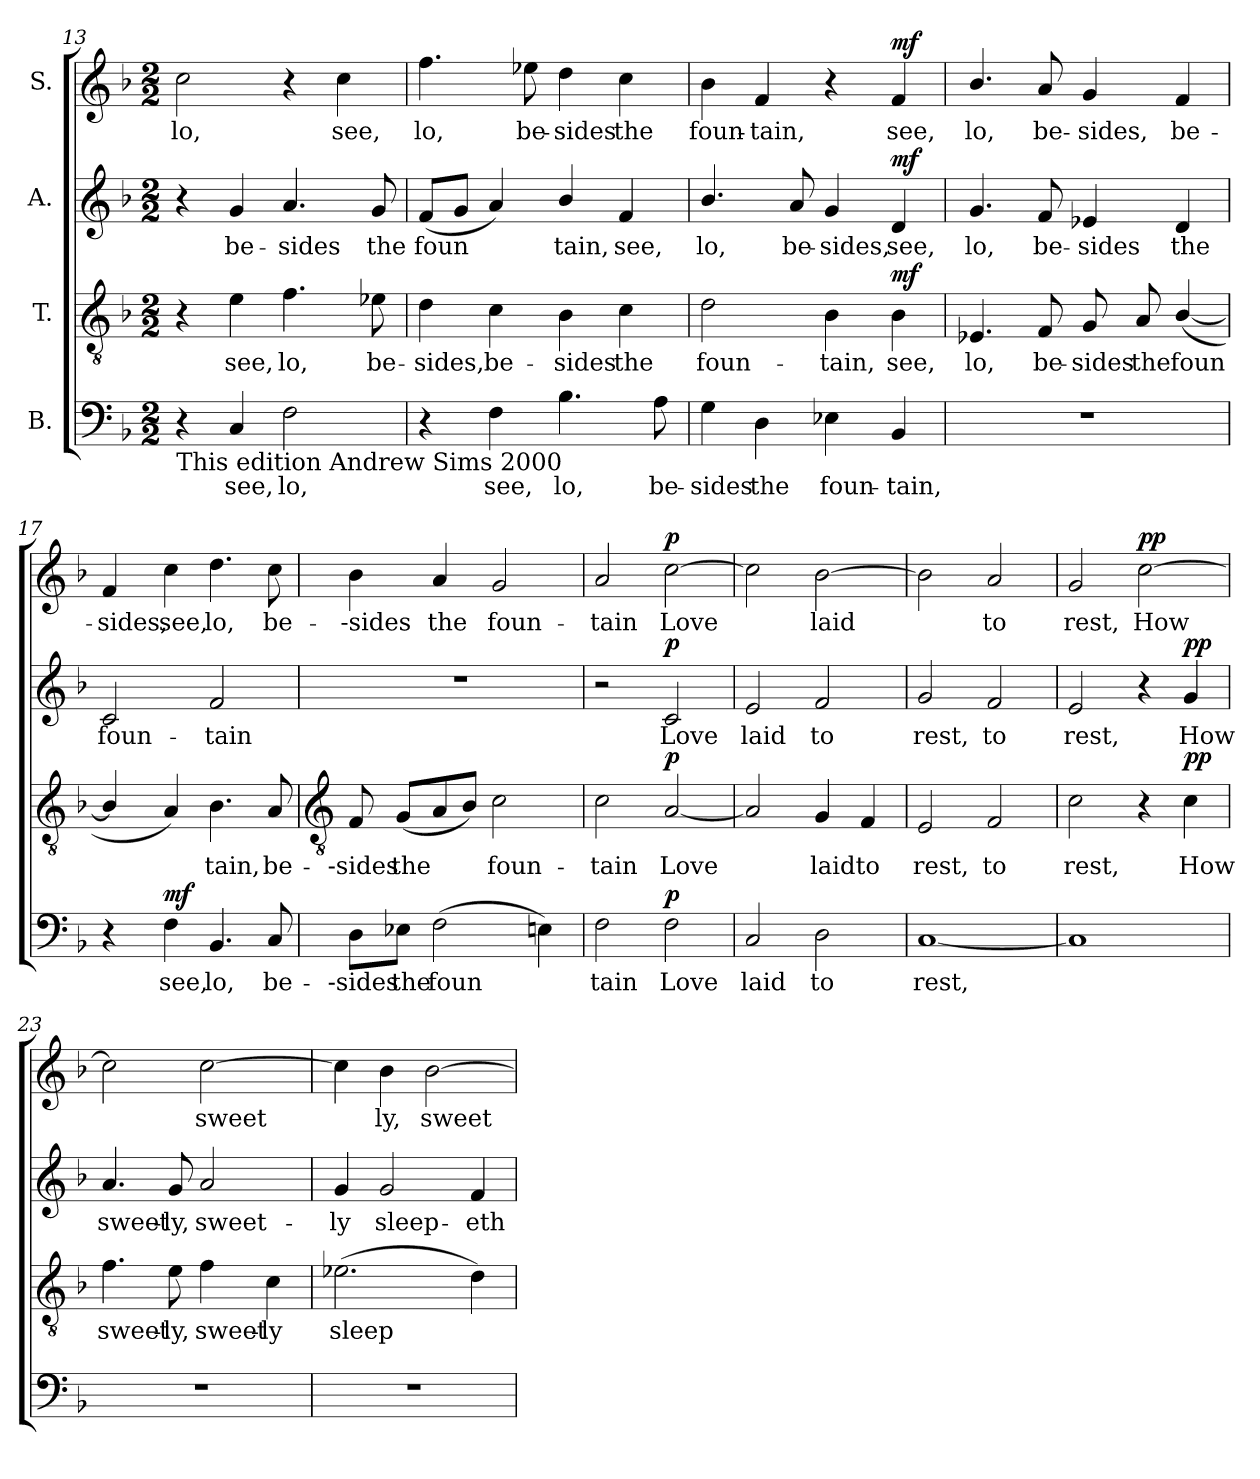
**kern	**text	**dynam	**kern	**text	**dynam	**kern	**text	**dynam	**kern	**text	**dynam
*part4	*part4	*part4	*part3	*part3	*part3	*part2	*part2	*part2	*part1	*part1	*part1
*staff4	*staff4	*staff4	*staff3	*staff3	*staff3	*staff2	*staff2	*staff2	*staff1	*staff1	*staff1
*I"B.	*	*	*I"T.	*	*	*I"A.	*	*	*I"S.	*	*
!!LO:LB:g=z
*clefF4	*	*	*clefGv2	*	*	*clefG2	*	*	*clefG2	*	*
*k[b-]	*	*	*k[b-]	*	*	*k[b-]	*	*	*k[b-]	*	*
*F:	*	*	*F:	*	*	*F:	*	*	*F:	*	*
*M2/2	*	*	*M2/2	*	*	*M2/2	*	*	*M2/2	*	*
=13	=13	=13	=13	=13	=13	=13	=13	=13	=13	=13	=13
!LO:TX:b:t=This edition  Andrew Sims 2000	!	!	!	!	!	!	!	!	!	!	!
!	!	!	!	!	!	!	!	!	!	!LO:LY:b	!
4r	.	.	4r	.	.	4r	.	.	2cc	lo,	.
!	!LO:LY:b	!	!	!LO:LY:b	!	!	!LO:LY:b	!	!	!	!
4C	see,	.	4e	see,	.	4g	be-	.	.	.	.
!	!LO:LY:b	!	!	!LO:LY:b	!	!	!LO:LY:b	!	!	!	!
2F	lo,	.	4.f	lo,	.	4.a	-sides	.	4r	.	.
!	!	!	!	!	!	!	!	!	!	!LO:LY:b	!
.	.	.	.	.	.	.	.	.	4cc	see,	.
!	!	!	!	!LO:LY:b	!	!	!LO:LY:b	!	!	!	!
.	.	.	8e-X	be-	.	8g	the	.	.	.	.
=14	=14	=14	=14	=14	=14	=14	=14	=14	=14	=14	=14
!	!	!	!	!LO:LY:b	!	!	!LO:LY:b	!	!	!LO:LY:b	!
4r	.	.	4d	-sides,	.	(<8f/L	foun	.	4.ff	lo,	.
.	.	.	.	.	.	8g/J	.	.	.	.	.
!	!LO:LY:b	!	!	!LO:LY:b	!	!	!	!	!	!	!
4F	see,	.	4c	be-	.	4a/)	.	.	.	.	.
!	!	!	!	!	!	!	!	!	!	!LO:LY:b	!
.	.	.	.	.	.	.	.	.	8ee-X	be-	.
!	!LO:LY:b	!	!	!LO:LY:b	!	!	!LO:LY:b	!	!	!LO:LY:b	!
4.B-	lo,	.	4B-	-sides	.	4b-/	tain,	.	4dd	-sides	.
!	!	!	!	!LO:LY:b	!	!	!LO:LY:b	!	!	!LO:LY:b	!
.	.	.	4c	the	.	4f/	see,	.	4cc	the	.
!	!LO:LY:b	!	!	!	!	!	!	!	!	!	!
8A	be-	.	.	.	.	.	.	.	.	.	.
=15	=15	=15	=15	=15	=15	=15	=15	=15	=15	=15	=15
!	!LO:LY:b	!	!	!LO:LY:b	!	!	!LO:LY:b	!	!	!LO:LY:b	!
4G	-sides	.	2d	foun-	.	4.b-/	lo,	.	4b-	foun-	.
!	!LO:LY:b	!	!	!	!	!	!	!	!	!LO:LY:b	!
4D	the	.	.	.	.	.	.	.	4f	-tain,	.
!	!	!	!	!	!	!	!LO:LY:b	!	!	!	!
.	.	.	.	.	.	8a/	be-	.	.	.	.
!	!LO:LY:b	!	!	!LO:LY:b	!	!	!LO:LY:b	!	!	!	!
4E-X	foun-	.	4B-	-tain,	.	4g	-sides,	.	4r	.	.
!	!LO:LY:b	!	!	!LO:LY:b	!LO:DY:a	!	!LO:LY:b	!LO:DY:a	!	!LO:LY:b	!LO:DY:a
4BB-	-tain,	.	4B-	see,	mf	4d	see,	mf	4f	see,	mf
=16	=16	=16	=16	=16	=16	=16	=16	=16	=16	=16	=16
!	!	!	!	!LO:LY:b	!	!	!LO:LY:b	!	!	!LO:LY:b	!
1r	.	.	4.E-X	lo,	.	4.g	lo,	.	4.b-/	lo,	.
!	!	!	!	!LO:LY:b	!	!	!LO:LY:b	!	!	!LO:LY:b	!
.	.	.	8F	be-	.	8f	be-	.	8a	be-	.
!	!	!	!	!LO:LY:b	!	!	!LO:LY:b	!	!	!LO:LY:b	!
.	.	.	8G	-sides	.	4e-X	-sides	.	4g	-sides,	.
!	!	!	!	!LO:LY:b	!	!	!	!	!	!	!
.	.	.	8A	the	.	.	.	.	.	.	.
!	!	!	!	!LO:LY:b	!	!	!LO:LY:b	!	!	!LO:LY:b	!
.	.	.	(<[4B-/	foun	.	4d	the	.	4f	be-	.
=17	=17	=17	=17	=17	=17	=17	=17	=17	=17	=17	=17
!	!	!	!	!	!	!	!LO:LY:b	!	!	!LO:LY:b	!
4r	.	.	4B-/]	.	.	2c	foun-	.	4f	-sides,	.
!	!LO:LY:b	!LO:DY:a	!	!	!	!	!	!	!	!LO:LY:b	!
4F	see,	mf	4A)	.	.	.	.	.	4cc	see,	.
!	!LO:LY:b	!	!	!LO:LY:b	!	!	!LO:LY:b	!	!	!LO:LY:b	!
4.BB-	lo,	.	4.B-	tain,	.	2f	-tain	.	4.dd	lo,	.
!	!LO:LY:b	!	!	!LO:LY:b	!	!	!	!	!	!LO:LY:b	!
8C	be-	.	8A	be-	.	.	.	.	8cc	be-	.
!!LO:LB:g=z
=18	=18	=18	=18	=18	=18	=18	=18	=18	=18	=18	=18
*	*	*	*clefGv2	*	*	*	*	*	*	*	*
!	!LO:LY:b	!	!	!LO:LY:b	!	!	!	!	!	!LO:LY:b	!
8D\L	--sides	.	8F	--sides	.	1r	.	.	4b-	--sides	.
!	!LO:LY:b	!	!	!LO:LY:b	!	!	!	!	!	!	!
8E-X\J	the	.	(<8GL	the	.	.	.	.	.	.	.
!	!LO:LY:b	!	!	!	!	!	!	!	!	!LO:LY:b	!
(>2F	foun	.	8A	.	.	.	.	.	4a	the	.
.	.	.	8B-J)	.	.	.	.	.	.	.	.
!	!	!	!	!LO:LY:b	!	!	!	!	!	!LO:LY:b	!
.	.	.	2c	foun-	.	.	.	.	2g	foun-	.
4En)	.	.	.	.	.	.	.	.	.	.	.
=19	=19	=19	=19	=19	=19	=19	=19	=19	=19	=19	=19
!	!LO:LY:b	!	!	!LO:LY:b	!	!	!	!	!	!LO:LY:b	!
2F	tain	.	2c	-tain	.	2r	.	.	2a	-tain	.
!	!LO:LY:b	!LO:DY:a	!	!LO:LY:b	!LO:DY:a	!	!LO:LY:b	!LO:DY:a	!	!LO:LY:b	!LO:DY:b
2F	Love	p	[2A	Love	p	2c	Love	p	[2cc	Love	p
=20	=20	=20	=20	=20	=20	=20	=20	=20	=20	=20	=20
!	!LO:LY:b	!	!	!	!	!	!LO:LY:b	!	!	!	!
2C	laid	.	2A]	.	.	2e	laid	.	2cc]	.	.
!	!LO:LY:b	!	!	!LO:LY:b	!	!	!LO:LY:b	!	!	!LO:LY:b	!
2D	to	.	4G	laid	.	2f	to	.	[2b-	laid	.
!	!	!	!	!LO:LY:b	!	!	!	!	!	!	!
.	.	.	4F	to	.	.	.	.	.	.	.
=21	=21	=21	=21	=21	=21	=21	=21	=21	=21	=21	=21
!	!LO:LY:b	!	!	!LO:LY:b	!	!	!LO:LY:b	!	!	!	!
[1C	rest,	.	2E	rest,	.	2g	rest,	.	2b-]	.	.
!	!	!	!	!LO:LY:b	!	!	!LO:LY:b	!	!	!LO:LY:b	!
.	.	.	2F	to	.	2f	to	.	2a	to	.
=22	=22	=22	=22	=22	=22	=22	=22	=22	=22	=22	=22
!	!	!	!	!LO:LY:b	!	!	!LO:LY:b	!	!	!LO:LY:b	!
1C]	.	.	2c	rest,	.	2e	rest,	.	2g	rest,	.
!	!	!	!	!	!	!	!	!	!	!LO:LY:b	!LO:DY:a
.	.	.	4r	.	.	4r	.	.	[2cc	How	pp
!	!	!	!	!LO:LY:b	!LO:DY:a	!	!LO:LY:b	!LO:DY:a	!	!	!
.	.	.	4c	How	pp	4g	How	pp	.	.	.
=23	=23	=23	=23	=23	=23	=23	=23	=23	=23	=23	=23
!	!	!	!	!LO:LY:b	!	!	!LO:LY:b	!	!	!	!
1r	.	.	4.f	sweet-	.	4.a	sweet-	.	2cc]	.	.
!	!	!	!	!LO:LY:b	!	!	!LO:LY:b	!	!	!	!
.	.	.	8e	-ly,	.	8g	-ly,	.	.	.	.
!	!	!	!	!LO:LY:b	!	!	!LO:LY:b	!	!	!LO:LY:b	!
.	.	.	4f	sweet-	.	2a	sweet-	.	[2cc	sweet	.
!	!	!	!	!LO:LY:b	!	!	!	!	!	!	!
.	.	.	4c	-ly	.	.	.	.	.	.	.
=24	=24	=24	=24	=24	=24	=24	=24	=24	=24	=24	=24
!	!	!	!	!LO:LY:b	!	!	!LO:LY:b	!	!	!	!
1r	.	.	(>2.e-X	sleep	.	4g	-ly	.	4cc]	.	.
!	!	!	!	!	!	!	!LO:LY:b	!	!	!LO:LY:b	!
.	.	.	.	.	.	2g	sleep-	.	4b-	ly,	.
!	!	!	!	!	!	!	!	!	!	!LO:LY:b	!
.	.	.	.	.	.	.	.	.	[2b-	sweet	.
!	!	!	!	!	!	!	!LO:LY:b	!	!	!	!
.	.	.	4d)	.	.	4f	-eth	.	.	.	.
=	=	=	=	=	=	=	=	=	=	=	=
*-	*-	*-	*-	*-	*-	*-	*-	*-	*-	*-	*-
